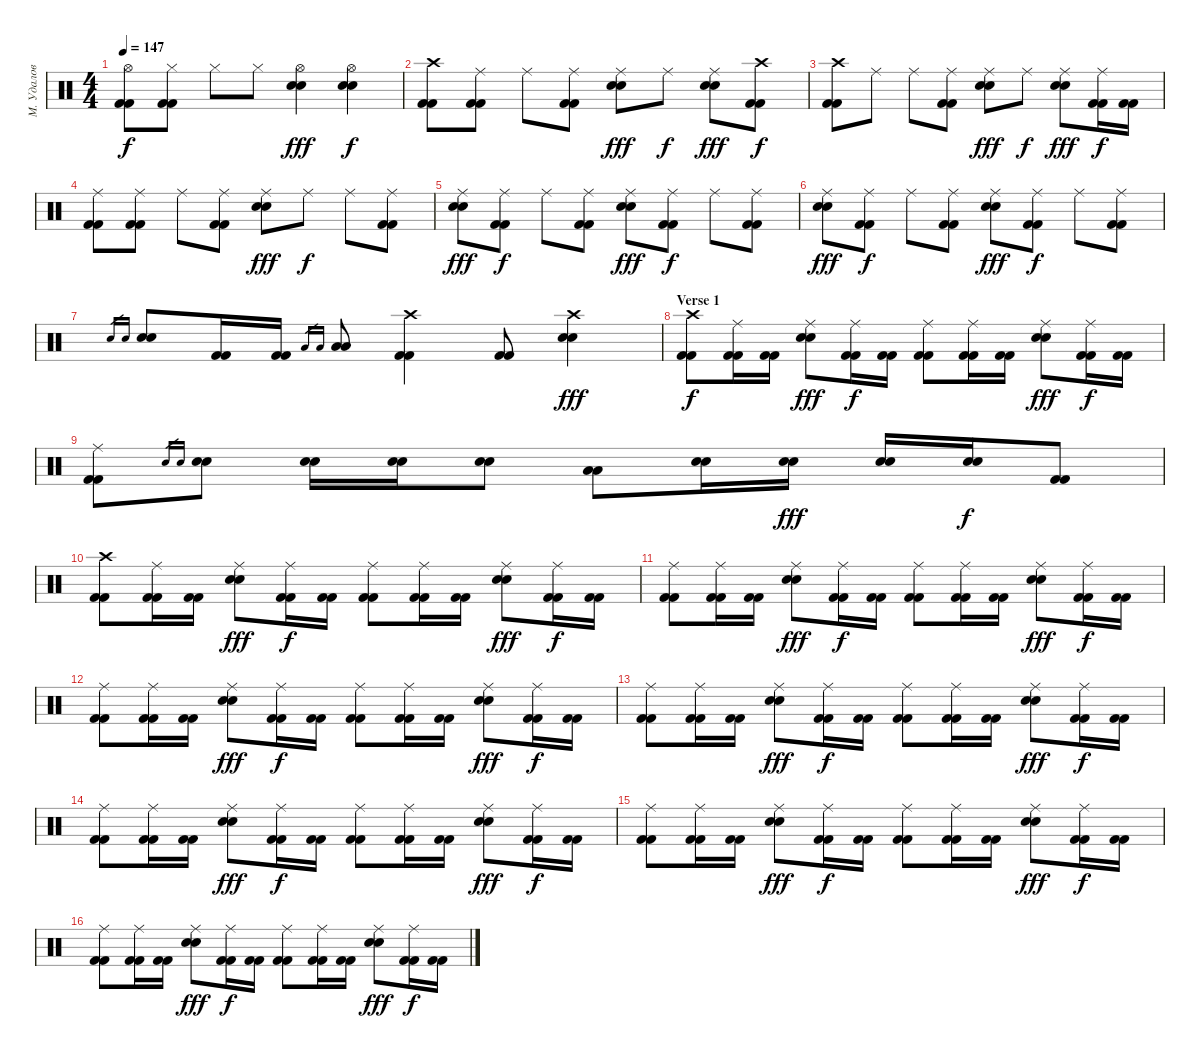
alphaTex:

\track ("М. Удалов" "М. Удалов") {instrument percussion}
\staff {score}
\articulation defaults
\ts (4 4)
\tempo 147
\clef neutral
\ks c
("Hi-Hat (open)" "Kick (hit) 2" "Kick (hit) 2").8{dy f} ("Hi-Hat (closed)" "Kick (hit) 2" "Kick (hit) 2").8 "Hi-Hat (closed)".8 "Hi-Hat (closed)".8 ("Hi-Hat (open)" "Electric Snare (hit)" "Electric Snare (hit)").4{dy fff} ("Hi-Hat (open)" "Electric Snare (hit)" "Electric Snare (hit)").4{dy f} |
("Crash high (hit)" "Kick (hit) 2" "Kick (hit) 2").8 ("Ride (middle)" "Kick (hit) 2" "Kick (hit) 2").8 "Ride (middle)".8 ("Ride (middle)" "Kick (hit) 2" "Kick (hit) 2").8 ("Ride (middle)" "Electric Snare (hit)" "Electric Snare (hit)").8{dy fff} "Ride (middle)".8{dy f} ("Ride (middle)" "Electric Snare (hit)" "Electric Snare (hit)").8{dy fff} ("Crash high (hit)" "Kick (hit) 2" "Kick (hit) 2").8{dy f} |
("Crash high (hit)" "Kick (hit) 2" "Kick (hit) 2").8 "Ride (middle)".8 "Ride (middle)".8 ("Ride (middle)" "Kick (hit) 2" "Kick (hit) 2").8 ("Ride (middle)" "Electric Snare (hit)" "Electric Snare (hit)").8{dy fff} "Ride (middle)".8{dy f} ("Ride (middle)" "Electric Snare (hit)" "Electric Snare (hit)").8{dy fff} ("Ride (middle)" "Kick (hit) 2" "Kick (hit) 2").16{dy f} ("Kick (hit) 2" "Kick (hit) 2").16 |
("Ride (middle)" "Kick (hit) 2" "Kick (hit) 2").8 ("Ride (middle)" "Kick (hit) 2" "Kick (hit) 2").8 "Ride (middle)".8 ("Ride (middle)" "Kick (hit) 2" "Kick (hit) 2").8 ("Ride (middle)" "Electric Snare (hit)" "Electric Snare (hit)").8{dy fff} "Ride (middle)".8{dy f} "Ride (middle)".8 ("Ride (middle)" "Kick (hit) 2" "Kick (hit) 2").8 |
("Ride (middle)" "Electric Snare (hit)" "Electric Snare (hit)").8{dy fff} ("Ride (middle)" "Kick (hit) 2" "Kick (hit) 2").8{dy f} "Ride (middle)".8 ("Ride (middle)" "Kick (hit) 2" "Kick (hit) 2").8 ("Ride (middle)" "Electric Snare (hit)" "Electric Snare (hit)").8{dy fff} ("Ride (middle)" "Kick (hit) 2" "Kick (hit) 2").8{dy f} "Ride (middle)".8 ("Ride (middle)" "Kick (hit) 2" "Kick (hit) 2").8 |
("Ride (middle)" "Electric Snare (hit)" "Electric Snare (hit)").8{dy fff} ("Ride (middle)" "Kick (hit) 2" "Kick (hit) 2").8{dy f} "Ride (middle)".8 ("Ride (middle)" "Kick (hit) 2" "Kick (hit) 2").8 ("Ride (middle)" "Electric Snare (hit)" "Electric Snare (hit)").8{dy fff} ("Ride (middle)" "Kick (hit) 2" "Kick (hit) 2").8{dy f} "Ride (middle)".8 ("Ride (middle)" "Kick (hit) 2" "Kick (hit) 2").8 |
"Electric Snare (hit)".16{gr} "Electric Snare (hit)".16{gr} ("Electric Snare (hit)" "Electric Snare (hit)").8 ("Kick (hit) 2" "Kick (hit) 2").16 ("Kick (hit) 2" "Kick (hit) 2").16 "Low Tom (hit)".16{gr} "Low Tom (hit)".16{gr} ("Low Tom (hit)" "Low Tom (hit)").8 ("Crash high (hit)" "Kick (hit) 2" "Kick (hit) 2").4 ("Kick (hit) 2" "Kick (hit) 2").8 ("Crash high (hit)" "Electric Snare (hit)" "Electric Snare (hit)").4{dy fff} |
\section ("" "Verse 1")
("Crash high (hit)" "Kick (hit) 2" "Kick (hit) 2").8{dy f} ("Ride (middle)" "Kick (hit) 2" "Kick (hit) 2").16 ("Kick (hit) 2" "Kick (hit) 2").16 ("Ride (middle)" "Electric Snare (hit)" "Electric Snare (hit)").8{dy fff} ("Ride (middle)" "Kick (hit) 2" "Kick (hit) 2").16{dy f} ("Kick (hit) 2" "Kick (hit) 2").16 ("Ride (middle)" "Kick (hit) 2" "Kick (hit) 2").8 ("Ride (middle)" "Kick (hit) 2" "Kick (hit) 2").16 ("Kick (hit) 2" "Kick (hit) 2").16 ("Ride (middle)" "Electric Snare (hit)" "Electric Snare (hit)").8{dy fff} ("Ride (middle)" "Kick (hit) 2" "Kick (hit) 2").16{dy f} ("Kick (hit) 2" "Kick (hit) 2").16 |
("Ride (middle)" "Kick (hit) 2" "Kick (hit) 2").8 "Electric Snare (hit)".16{gr} "Electric Snare (hit)".16{gr} ("Electric Snare (hit)" "Electric Snare (hit)").8 ("Electric Snare (hit)" "Electric Snare (hit)").16 ("Electric Snare (hit)" "Electric Snare (hit)").16 ("Electric Snare (hit)" "Electric Snare (hit)").8 ("Low Tom (hit)" "Low Tom (hit)").8 ("Electric Snare (hit)" "Electric Snare (hit)").16 ("Electric Snare (hit)" "Electric Snare (hit)").16{dy fff} ("Electric Snare (hit)" "Electric Snare (hit)").16 ("Electric Snare (hit)" "Electric Snare (hit)").16{dy f} ("Kick (hit) 2" "Kick (hit) 2").8 |
("Crash high (hit)" "Kick (hit) 2" "Kick (hit) 2").8 ("Ride (middle)" "Kick (hit) 2" "Kick (hit) 2").16 ("Kick (hit) 2" "Kick (hit) 2").16 ("Ride (middle)" "Electric Snare (hit)" "Electric Snare (hit)").8{dy fff} ("Ride (middle)" "Kick (hit) 2" "Kick (hit) 2").16{dy f} ("Kick (hit) 2" "Kick (hit) 2").16 ("Ride (middle)" "Kick (hit) 2" "Kick (hit) 2").8 ("Ride (middle)" "Kick (hit) 2" "Kick (hit) 2").16 ("Kick (hit) 2" "Kick (hit) 2").16 ("Ride (middle)" "Electric Snare (hit)" "Electric Snare (hit)").8{dy fff} ("Ride (middle)" "Kick (hit) 2" "Kick (hit) 2").16{dy f} ("Kick (hit) 2" "Kick (hit) 2").16 |
("Ride (middle)" "Kick (hit) 2" "Kick (hit) 2").8 ("Ride (middle)" "Kick (hit) 2" "Kick (hit) 2").16 ("Kick (hit) 2" "Kick (hit) 2").16 ("Ride (middle)" "Electric Snare (hit)" "Electric Snare (hit)").8{dy fff} ("Ride (middle)" "Kick (hit) 2" "Kick (hit) 2").16{dy f} ("Kick (hit) 2" "Kick (hit) 2").16 ("Ride (middle)" "Kick (hit) 2" "Kick (hit) 2").8 ("Ride (middle)" "Kick (hit) 2" "Kick (hit) 2").16 ("Kick (hit) 2" "Kick (hit) 2").16 ("Ride (middle)" "Electric Snare (hit)" "Electric Snare (hit)").8{dy fff} ("Ride (middle)" "Kick (hit) 2" "Kick (hit) 2").16{dy f} ("Kick (hit) 2" "Kick (hit) 2").16 |
("Ride (middle)" "Kick (hit) 2" "Kick (hit) 2").8 ("Ride (middle)" "Kick (hit) 2" "Kick (hit) 2").16 ("Kick (hit) 2" "Kick (hit) 2").16 ("Ride (middle)" "Electric Snare (hit)" "Electric Snare (hit)").8{dy fff} ("Ride (middle)" "Kick (hit) 2" "Kick (hit) 2").16{dy f} ("Kick (hit) 2" "Kick (hit) 2").16 ("Ride (middle)" "Kick (hit) 2" "Kick (hit) 2").8 ("Ride (middle)" "Kick (hit) 2" "Kick (hit) 2").16 ("Kick (hit) 2" "Kick (hit) 2").16 ("Ride (middle)" "Electric Snare (hit)" "Electric Snare (hit)").8{dy fff} ("Ride (middle)" "Kick (hit) 2" "Kick (hit) 2").16{dy f} ("Kick (hit) 2" "Kick (hit) 2").16 |
("Ride (middle)" "Kick (hit) 2" "Kick (hit) 2").8 ("Ride (middle)" "Kick (hit) 2" "Kick (hit) 2").16 ("Kick (hit) 2" "Kick (hit) 2").16 ("Ride (middle)" "Electric Snare (hit)" "Electric Snare (hit)").8{dy fff} ("Ride (middle)" "Kick (hit) 2" "Kick (hit) 2").16{dy f} ("Kick (hit) 2" "Kick (hit) 2").16 ("Ride (middle)" "Kick (hit) 2" "Kick (hit) 2").8 ("Ride (middle)" "Kick (hit) 2" "Kick (hit) 2").16 ("Kick (hit) 2" "Kick (hit) 2").16 ("Ride (middle)" "Electric Snare (hit)" "Electric Snare (hit)").8{dy fff} ("Ride (middle)" "Kick (hit) 2" "Kick (hit) 2").16{dy f} ("Kick (hit) 2" "Kick (hit) 2").16 |
("Ride (middle)" "Kick (hit) 2" "Kick (hit) 2").8 ("Ride (middle)" "Kick (hit) 2" "Kick (hit) 2").16 ("Kick (hit) 2" "Kick (hit) 2").16 ("Ride (middle)" "Electric Snare (hit)" "Electric Snare (hit)").8{dy fff} ("Ride (middle)" "Kick (hit) 2" "Kick (hit) 2").16{dy f} ("Kick (hit) 2" "Kick (hit) 2").16 ("Ride (middle)" "Kick (hit) 2" "Kick (hit) 2").8 ("Ride (middle)" "Kick (hit) 2" "Kick (hit) 2").16 ("Kick (hit) 2" "Kick (hit) 2").16 ("Ride (middle)" "Electric Snare (hit)" "Electric Snare (hit)").8{dy fff} ("Ride (middle)" "Kick (hit) 2" "Kick (hit) 2").16{dy f} ("Kick (hit) 2" "Kick (hit) 2").16 |
("Ride (middle)" "Kick (hit) 2" "Kick (hit) 2").8 ("Ride (middle)" "Kick (hit) 2" "Kick (hit) 2").16 ("Kick (hit) 2" "Kick (hit) 2").16 ("Ride (middle)" "Electric Snare (hit)" "Electric Snare (hit)").8{dy fff} ("Ride (middle)" "Kick (hit) 2" "Kick (hit) 2").16{dy f} ("Kick (hit) 2" "Kick (hit) 2").16 ("Ride (middle)" "Kick (hit) 2" "Kick (hit) 2").8 ("Ride (middle)" "Kick (hit) 2" "Kick (hit) 2").16 ("Kick (hit) 2" "Kick (hit) 2").16 ("Ride (middle)" "Electric Snare (hit)" "Electric Snare (hit)").8{dy fff} ("Ride (middle)" "Kick (hit) 2" "Kick (hit) 2").16{dy f} ("Kick (hit) 2" "Kick (hit) 2").16 |
("Ride (middle)" "Kick (hit) 2" "Kick (hit) 2").8 ("Ride (middle)" "Kick (hit) 2" "Kick (hit) 2").16 ("Kick (hit) 2" "Kick (hit) 2").16 ("Ride (middle)" "Electric Snare (hit)" "Electric Snare (hit)").8{dy fff} ("Ride (middle)" "Kick (hit) 2" "Kick (hit) 2").16{dy f} ("Kick (hit) 2" "Kick (hit) 2").16 ("Ride (middle)" "Kick (hit) 2" "Kick (hit) 2").8 ("Ride (middle)" "Kick (hit) 2" "Kick (hit) 2").16 ("Kick (hit) 2" "Kick (hit) 2").16 ("Ride (middle)" "Electric Snare (hit)" "Electric Snare (hit)").8{dy fff} ("Ride (middle)" "Kick (hit) 2" "Kick (hit) 2").16{dy f} ("Kick (hit) 2" "Kick (hit) 2").16
